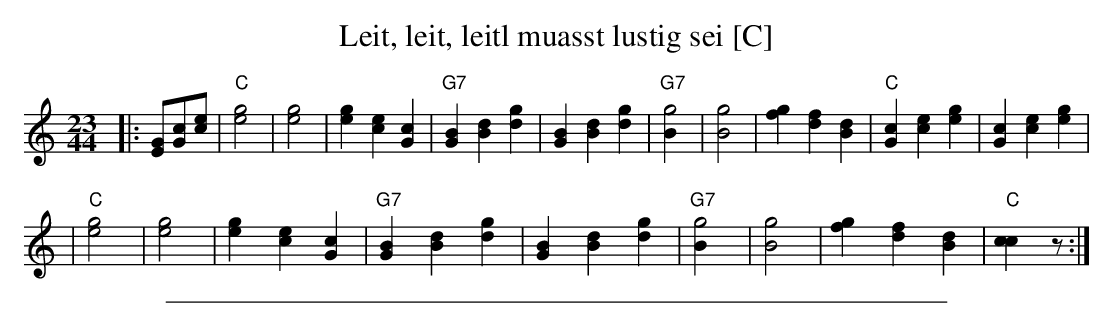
X:1
T: Leit, leit, leitl muasst lustig sei [C]
M: 23/44
L: 1/8
K: C
|: [GE][cG][ec] \
| "C"[g4e4] | [g4e4] | [g2e2] [e2c2] [c2G2] \
|"G7"[B2G2] [d2B2] [g2d2] | [B2G2] [d2B2] [g2d2] \
|"G7"[g4B2] | [g4B4] | [g2f2] [f2d2] [d2B2] \
| "C"[c2G2] [e2c2] [g2e2] | [c2G2] [e2c2] [g2e2] |
| "C"[g4e4] | [g4e4] | [g2e2] [e2c2] [c2G2] \
|"G7"[B2G2] [d2B2] [g2d2] | [B2G2] [d2B2] [g2d2] \
|"G7"[g4B2] | [g4B4] | [g2f2] [f2d2] [d2B2] \
| "C"[c2c2] z :|
